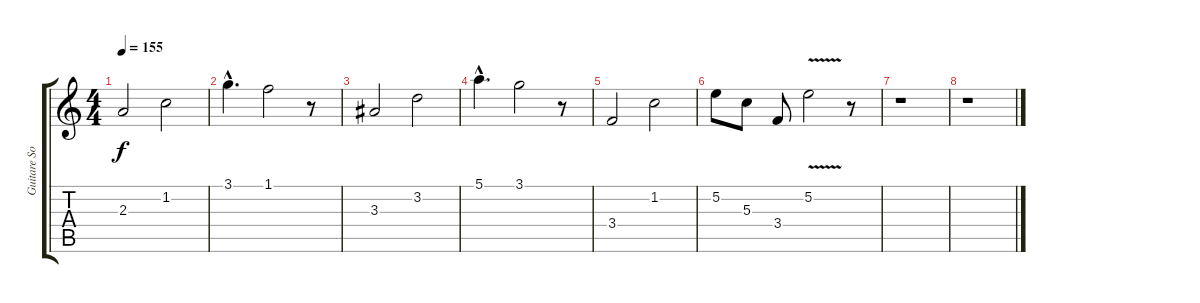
\track ("Guitare Solo" "Guitare So") {instrument distortionguitar}
\staff {score tabs}
\tuning (E4 B3 G3 D3 A2 E2) {hide}
\ts (4 4)
\tempo 155
\clef g2
\ks c
2.3.2{dy f} 1.2.2 |
3.1{hac}.4{d} 1.1.2 r.8 |
3.3.2 3.2.2 |
5.1{hac}.4{d} 3.1.2 r.8 |
3.4.2 1.2.2 |
5.2.8 5.3.8 3.4.8 5.2{v}.2 r.8 |
r.1 |
r.1
